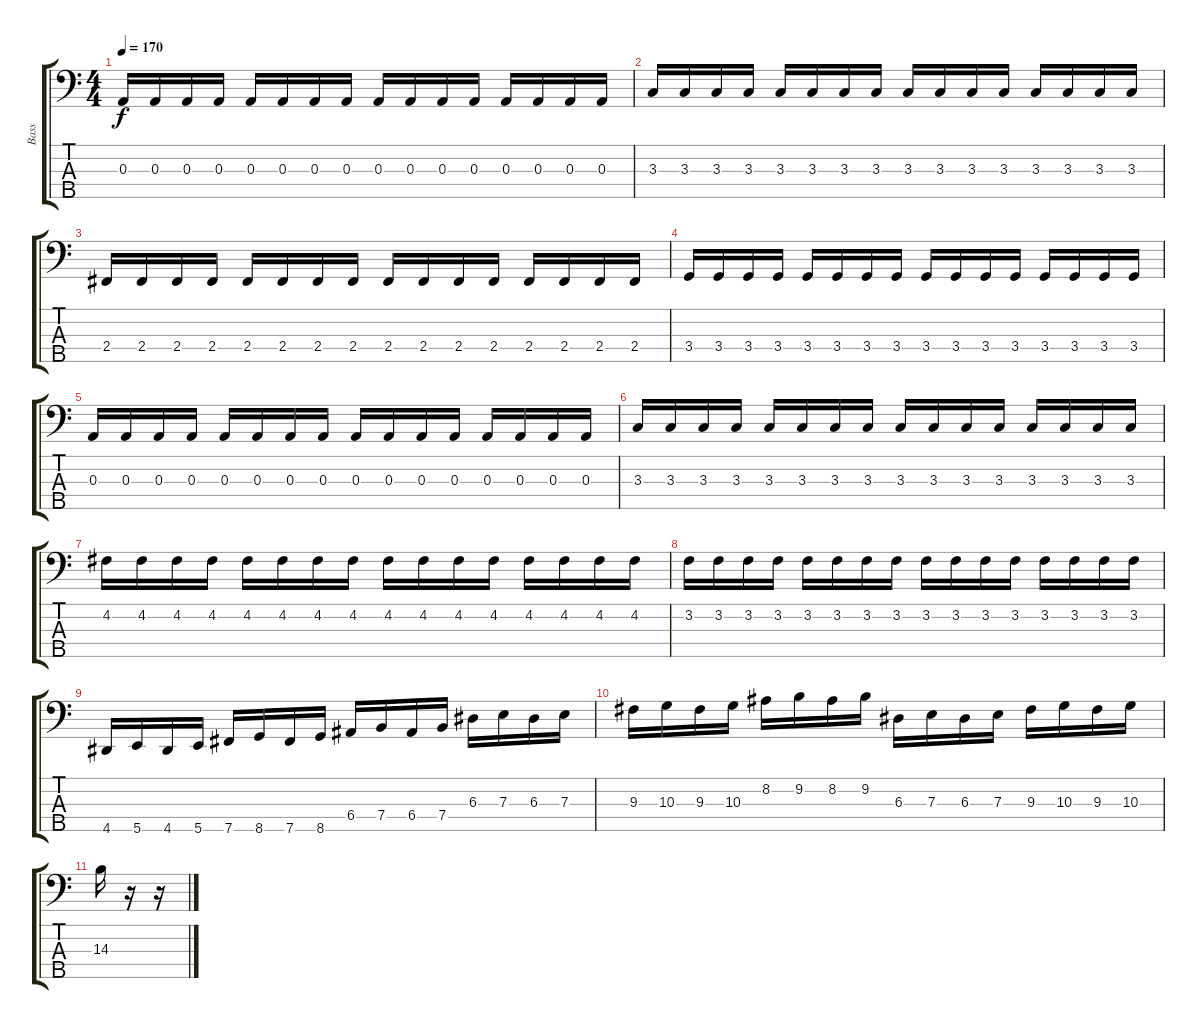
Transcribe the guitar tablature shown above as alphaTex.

\track ("Bass" "Bass") {instrument fretlessbass}
\staff {score tabs}
\tuning (G2 D2 A1 E1 B0) {hide}
\ts (4 4)
\tempo 170
\clef f4
\ks c
0.3.16{dy f} 0.3.16 0.3.16 0.3.16 0.3.16 0.3.16 0.3.16 0.3.16 0.3.16 0.3.16 0.3.16 0.3.16 0.3.16 0.3.16 0.3.16 0.3.16 |
3.3.16 3.3.16 3.3.16 3.3.16 3.3.16 3.3.16 3.3.16 3.3.16 3.3.16 3.3.16 3.3.16 3.3.16 3.3.16 3.3.16 3.3.16 3.3.16 |
2.4.16 2.4.16 2.4.16 2.4.16 2.4.16 2.4.16 2.4.16 2.4.16 2.4.16 2.4.16 2.4.16 2.4.16 2.4.16 2.4.16 2.4.16 2.4.16 |
3.4.16 3.4.16 3.4.16 3.4.16 3.4.16 3.4.16 3.4.16 3.4.16 3.4.16 3.4.16 3.4.16 3.4.16 3.4.16 3.4.16 3.4.16 3.4.16 |
0.3.16 0.3.16 0.3.16 0.3.16 0.3.16 0.3.16 0.3.16 0.3.16 0.3.16 0.3.16 0.3.16 0.3.16 0.3.16 0.3.16 0.3.16 0.3.16 |
3.3.16 3.3.16 3.3.16 3.3.16 3.3.16 3.3.16 3.3.16 3.3.16 3.3.16 3.3.16 3.3.16 3.3.16 3.3.16 3.3.16 3.3.16 3.3.16 |
4.2.16 4.2.16 4.2.16 4.2.16 4.2.16 4.2.16 4.2.16 4.2.16 4.2.16 4.2.16 4.2.16 4.2.16 4.2.16 4.2.16 4.2.16 4.2.16 |
3.2.16 3.2.16 3.2.16 3.2.16 3.2.16 3.2.16 3.2.16 3.2.16 3.2.16 3.2.16 3.2.16 3.2.16 3.2.16 3.2.16 3.2.16 3.2.16 |
4.5.16 5.5.16 4.5.16 5.5.16 7.5.16 8.5.16 7.5.16 8.5.16 6.4.16 7.4.16 6.4.16 7.4.16 6.3.16 7.3.16 6.3.16 7.3.16 |
9.3.16 10.3.16 9.3.16 10.3.16 8.2.16 9.2.16 8.2.16 9.2.16 6.3.16 7.3.16 6.3.16 7.3.16 9.3.16 10.3.16 9.3.16 10.3.16 |
14.3.16 r.16 r.16
